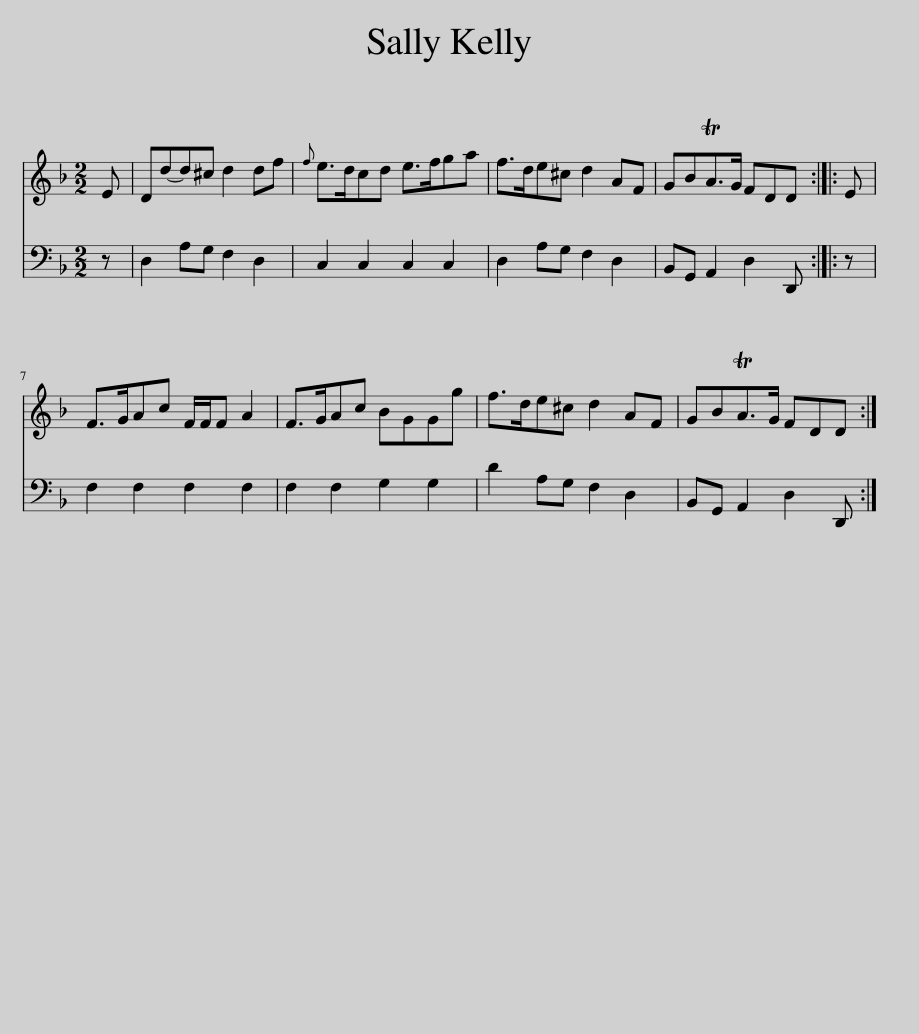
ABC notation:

X:1
%%score 1 2
L:1/8
M:2/2
I:linebreak $
K:Dmin
V:1 treble
V:2 bass
V:1
 E | Dd-d^c d2 df |{f} e>dcd e>fga | f>de^c d2 AF | GBTA>G FDD :: %5
 E |$ F>GAc F/F/F A2 | F>GAc BGGg | f>de^c d2 AF | GBTA>G FDD :| %10
V:2
 z | D,2 A,G, F,2 D,2 | C,2 C,2 C,2 C,2 | D,2 A,G, F,2 D,2 | B,,G,, A,,2 D,2 D,, :: %5
 z |$ F,2 F,2 F,2 F,2 | F,2 F,2 G,2 G,2 | D2 A,G, F,2 D,2 | B,,G,, A,,2 D,2 D,, :| %10
